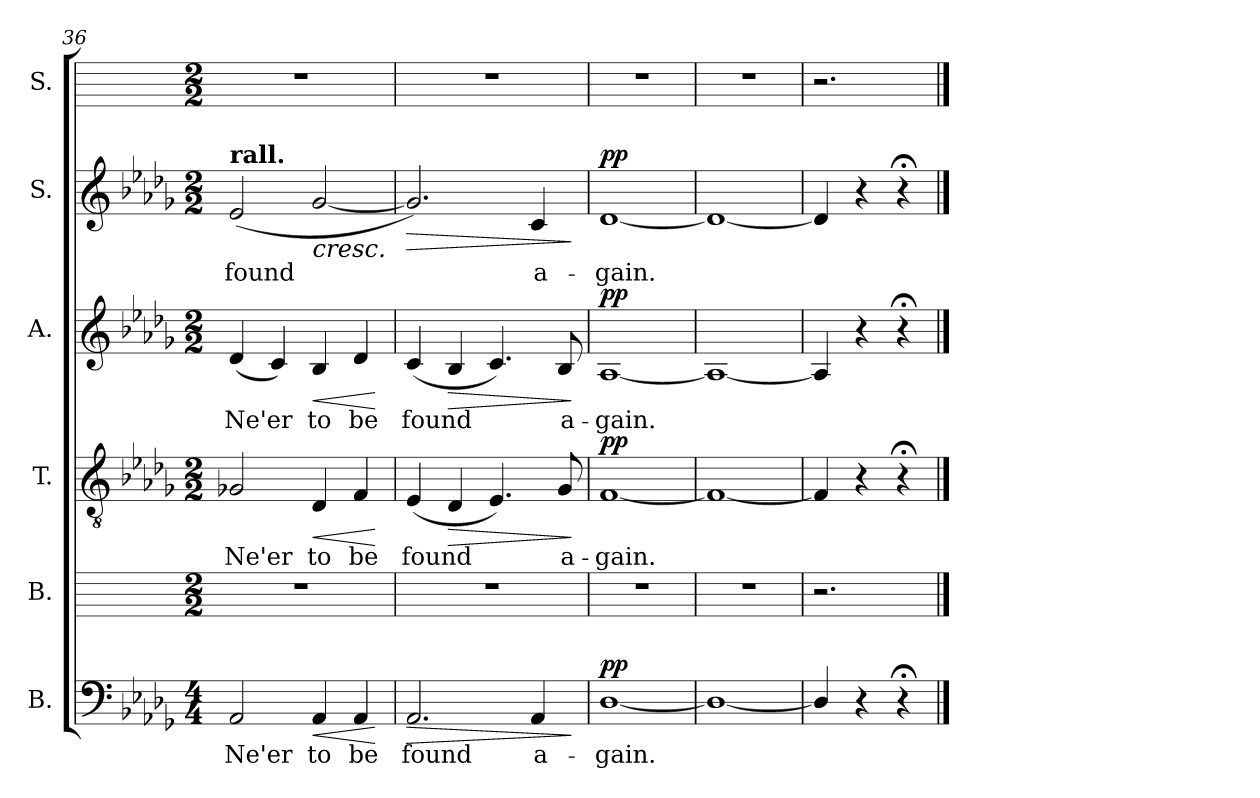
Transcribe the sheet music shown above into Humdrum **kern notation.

**kern	**text	**dynam	**kern	**kern	**text	**dynam	**kern	**text	**dynam	**kern	**text	**dynam	**kern
*part6	*part6	*part6	*part5	*part4	*part4	*part4	*part3	*part3	*part3	*part2	*part2	*part2	*part1
*staff6	*staff6	*staff6	*staff5	*staff4	*staff4	*staff4	*staff3	*staff3	*staff3	*staff2	*staff2	*staff2	*staff1
*I"B.	*	*	*I"B.	*I"T.	*	*	*I"A.	*	*	*I"S.	*	*	*I"S.
!!LO:LB:g=z
*clefF4	*	*	*	*clefGv2	*	*	*clefG2	*	*	*clefG2	*	*	*
*k[b-e-a-d-g-]	*	*	*	*k[b-e-a-d-g-]	*	*	*k[b-e-a-d-g-]	*	*	*k[b-e-a-d-g-]	*	*	*
*D-:	*	*	*	*D-:	*	*	*D-:	*	*	*D-:	*	*	*
*M4/4	*	*	*M2/2	*M2/2	*	*	*M2/2	*	*	*M2/2	*	*	*M2/2
=36	=36	=36	=36	=36	=36	=36	=36	=36	=36	=36	=36	=36	=36
!	!	!	!	!	!	!	!	!	!	!LO:TX:a:B:t=rall.	!	!	!
!	!LO:LY:b	!	!	!	!LO:LY:b	!	!	!LO:LY:b	!	!	!LO:LY:b	!	!
2AA-	Ne'er	.	1r	2G-X	Ne'er	.	(<4d-	Ne'er	.	(<2e-	found	.	1r
.	.	.	.	.	.	.	4c)	.	.	.	.	.	.
!	!LO:LY:b	!LO:HP:b	!	!	!LO:LY:b	!LO:HP:b	!	!LO:LY:b	!LO:HP:b	!	!	!LO:HP:b	!
4AA-	to	<	.	4D-	to	<	4B-	to	<	[2g-	.	<	.
!	!LO:LY:b	!	!	!	!LO:LY:b	!	!	!LO:LY:b	!	!	!	!	!
4AA-	be	.	.	4F	be	.	4d-	be	.	.	.	.	.
.	.	[	.	.	.	[	.	.	[	.	.	.	.
=37	=37	=37	=37	=37	=37	=37	=37	=37	=37	=37	=37	=37	=37
!	!LO:LY:b	!LO:HP:b	!	!	!LO:LY:b	!	!	!LO:LY:b	!	!	!	!LO:HP:b	!
2.AA-	found	>	1r	(<4E-	found	.	(<4c	found	.	2.g-])	.	>	1r
!	!	!	!	!	!	!LO:HP:b	!	!	!LO:HP:b	!	!	!	!
.	.	.	.	4D-	.	>	4B-	.	>	.	.	.	.
.	.	.	.	4.E-)	.	.	4.c)	.	.	.	.	.	.
!	!LO:LY:b	!	!	!	!	!	!	!	!	!	!LO:LY:b	!	!
4AA-	a-	.	.	.	.	.	.	.	.	4c	a-	[	.
!	!	!	!	!	!LO:LY:b	!	!	!LO:LY:b	!	!	!	!	!
.	.	.	.	8G-	a-	.	8B-	a-	.	.	.	.	.
.	.	]	.	.	.	]	.	.	]	.	.	]	.
=38	=38	=38	=38	=38	=38	=38	=38	=38	=38	=38	=38	=38	=38
!	!LO:LY:b	!LO:DY:a	!	!	!LO:LY:b	!LO:DY:b	!	!LO:LY:b	!LO:DY:b	!	!LO:LY:b	!LO:DY:a	!
[1D-/	-gain.	pp	1r	[1F	-gain.	pp	[1A-	-gain.	pp	[1d-	-gain.	pp	1r
=39	=39	=39	=39	=39	=39	=39	=39	=39	=39	=39	=39	=39	=39
1D-/_	.	.	1r	1F_	.	.	1A-_	.	.	1d-_	.	.	1r
=40	=40	=40	=40	=40	=40	=40	=40	=40	=40	=40	=40	=40	=40
4D-/]	.	.	2.r	4F]	.	.	4A-]	.	.	4d-]	.	.	2.r
4r	.	.	.	4r	.	.	4r	.	.	4r	.	.	.
4r;<	.	.	.	4r;<	.	.	4r;<	.	.	4r;<	.	.	.
==	==	==	==	==	==	==	==	==	==	==	==	==	==
*-	*-	*-	*-	*-	*-	*-	*-	*-	*-	*-	*-	*-	*-
